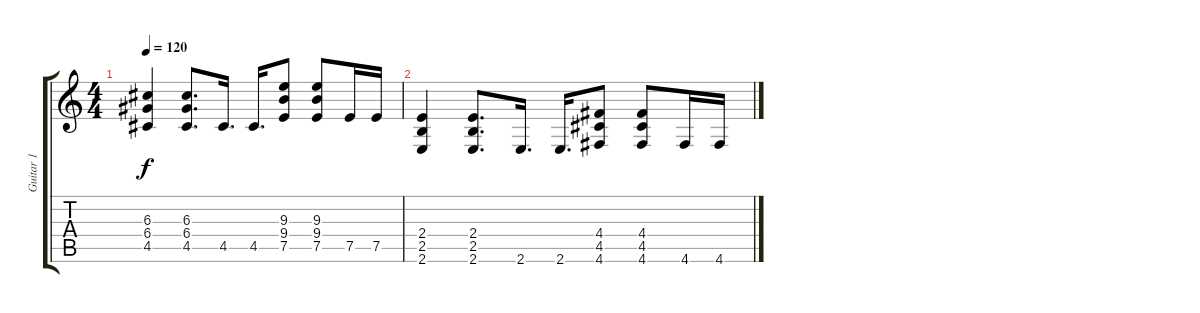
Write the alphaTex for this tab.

\track ("Guitar 1" "Guitar 1") {instrument electricguitarclean}
\staff {score tabs}
\tuning (E4 B3 G3 D3 A2 D2) {hide}
\ts (4 4)
\tempo 120
\clef g2
\ks c
(6.3 6.4 4.5).4{dy f} (6.3 6.4 4.5).8{d} 4.5.16{d} 4.5.16{d} (9.3 9.4 7.5).8 (9.3 9.4 7.5).8 7.5.16 7.5.16 |
(2.4 2.5 2.6).4 (2.4 2.5 2.6).8{d} 2.6.16{d} 2.6.16{d} (4.4 4.5 4.6).8 (4.4 4.5 4.6).8 4.6.16 4.6.16
